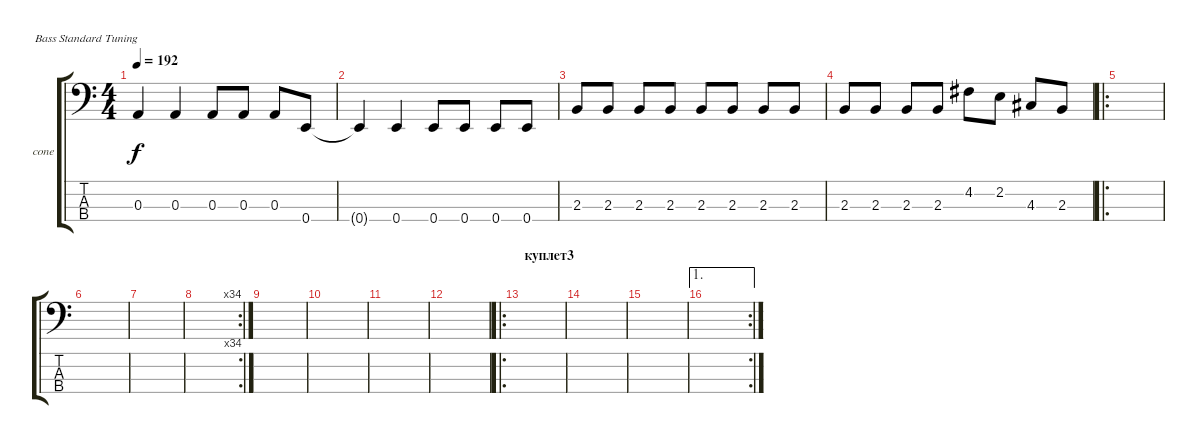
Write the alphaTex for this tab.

\defaultSystemsLayout 4
\bracketExtendMode groupsimilarinstruments
\firstSystemTrackNameOrientation horizontal
\otherSystemsTrackNameOrientation horizontal
\track ("Jason McCaslin" "cone") {instrument electricbassfinger}
\staff {score tabs}
\tuning (G2 D2 A1 E1)
\ts (4 4)
\tempo 192
\clef f4
\ks c
0.3.4{dy f} 0.3.4 0.3.8 0.3.8 0.3.8 0.4.8 |
0.4{t}.4 0.4.4 0.4.8 0.4.8 0.4.8 0.4.8 |
2.3.8 2.3.8 2.3.8 2.3.8 2.3.8 2.3.8 2.3.8 2.3.8 |
2.3.8 2.3.8 2.3.8 2.3.8 4.2.8 2.2.8 4.3.8 2.3.8 |
\ro
|
|
|
\rc 34
|
|
|
|
|
\ro
\section ("" "куплет3")
|
|
|
\ae 1
\rc 2
